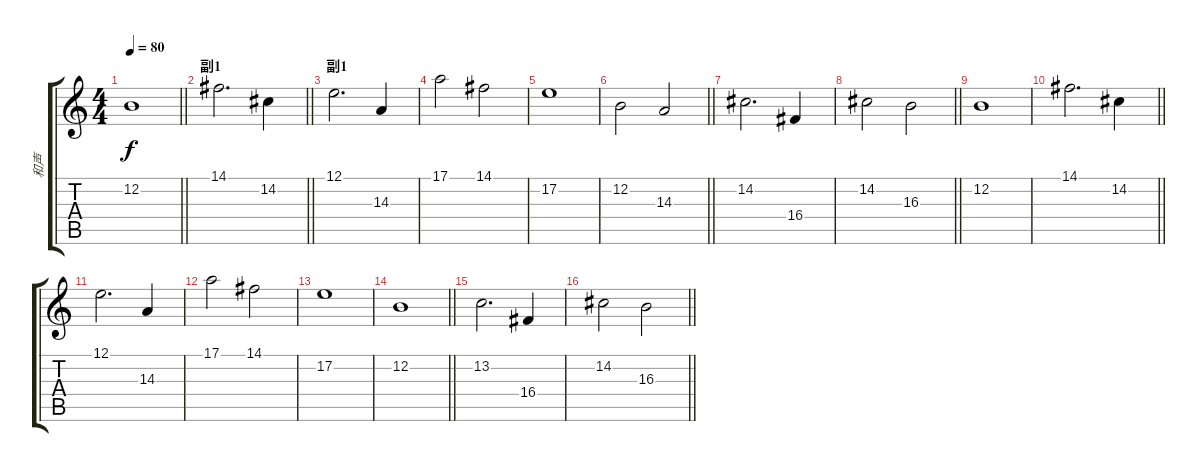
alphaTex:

\track ("和声" "和声") {instrument stringensemble2}
\staff {score tabs}
\tuning (E4 B3 G3 D3 A2 E2) {hide}
\ts (4 4)
\tempo 80
\clef g2
\barLineRight lightlight
\ks c
12.2.1{dy f} |
\section ("" "副1")
\barLineRight lightlight
14.1.2{d} 14.2.4 |
\section ("" "副1")
12.1.2{d} 14.3.4 |
17.1.2 14.1.2 |
17.2.1 |
\barLineRight lightlight
12.2.2 14.3.2 |
14.2.2{d} 16.4.4 |
\barLineRight lightlight
14.2.2 16.3.2 |
12.2.1 |
\barLineRight lightlight
14.1.2{d} 14.2.4 |
12.1.2{d} 14.3.4 |
17.1.2 14.1.2 |
17.2.1 |
\barLineRight lightlight
12.2.1 |
13.2.2{d} 16.4.4 |
\barLineRight lightlight
14.2.2 16.3.2
